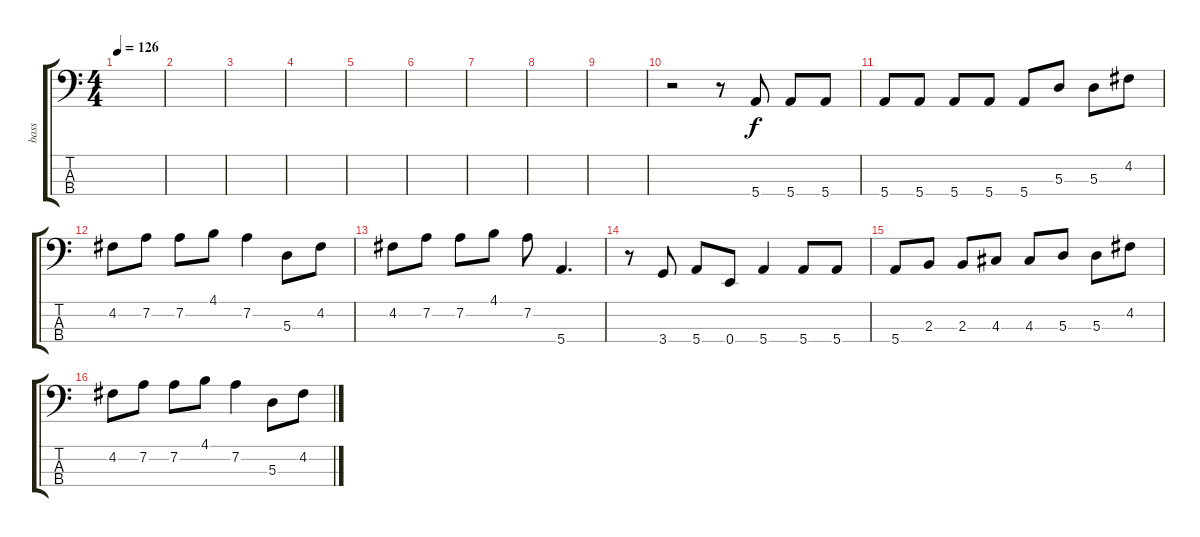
\track ("bass" "bass") {instrument electricbassfinger}
\staff {score tabs}
\tuning (G2 D2 A1 E1) {hide}
\ts (4 4)
\tempo 126
\clef f4
\ks c
|
|
|
|
|
|
|
|
|
r.2 r.8 5.4.8 5.4.8 5.4.8 |
5.4.8 5.4.8 5.4.8 5.4.8 5.4.8 5.3.8 5.3.8 4.2.8 |
4.2.8 7.2.8 7.2.8 4.1.8 7.2.4 5.3.8 4.2.8 |
4.2.8 7.2.8 7.2.8 4.1.8 7.2.8 5.4.4{d} |
r.8 3.4.8 5.4.8 0.4.8 5.4.4 5.4.8 5.4.8 |
5.4.8 2.3.8 2.3.8 4.3.8 4.3.8 5.3.8 5.3.8 4.2.8 |
4.2.8 7.2.8 7.2.8 4.1.8 7.2.4 5.3.8 4.2.8
